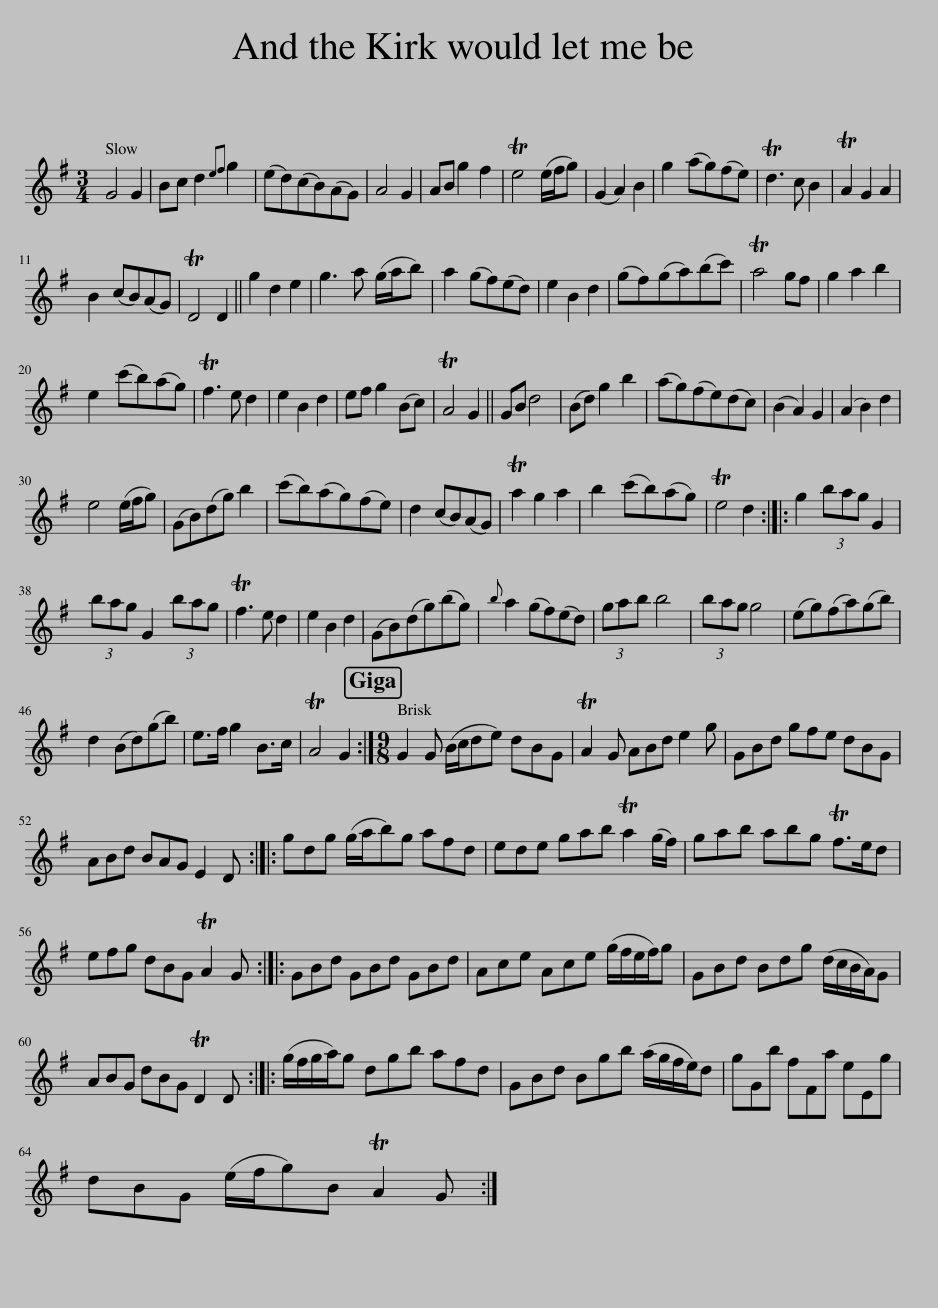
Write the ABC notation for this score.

X:1
L:1/8
M:3/4
I:linebreak $
K:G
V:1 treble
V:1
 G4 G2 | Bc d2{ef} g2 | (ed)(cB)(AG) | A4 G2 | AB g2 f2 | %5
 Te4 (e/f/g) | (G2 A2) B2 | g2 (ag)(fe) | Td3 c B2 | TA2 G2 A2 |$ %10
 B2 (cB)(AG) | TD4 D2 || g2 d2 e2 | g3 a (g/a/b) | a2 (gf)(ed) | %15
 e2 B2 d2 | (gf)(ga)(bc') | Ta4 gf | g2 a2 b2 |$ e2 (c'b)(ag) | %20
 Tf3 e d2 | e2 B2 d2 | ef g2 (Bc) | TA4 G2 || GB d4 | %25
 (Bd) g2 b2 | (ag)(fe)(dc) | (B2 A2) G2 | (A2 B2) d2 |$ e4 (e/f/g) | %30
 (GB)(dg) b2 | (c'b)(ag)(fe) | d2 (cB)(AG) | Ta2 g2 a2 | b2 (c'b)(ag) | %35
 Te4 d2 :: g2 (3bag G2 |$ (3bag G2 (3bag | Tf3 e d2 | e2 B2 d2 | %40
 (GB)(dg)(bg) |{b} a2 (gf)(ed) | (3gab b4 | (3bag g4 | (eg)(fa)(gb) |$ %45
 d2 (Bd)(gb) | e>f g2 B>c | TA4 G2 :|[M:9/8] G2 G (B/c/de) dBG | TA2 G ABd e2 g | %50
 GBd gfe dBG |$ ABd BAG E2 D :: gdg (g/a/b)g afd | ede gab Ta2 (g/f/) | gab abg Tf>ed |$ %55
 efg dBG TA2 G :: GBd GBd GBd | Ace Ace (g/f/e/f/)g | GBd Bdg (d/c/B/A/)G |$ ABG dBG TD2 D :: %60
 (g/f/g/a/)g dgb afd | GBd Bgb (a/g/f/e/)d | gGb fFa eEg |$ dBG (e/f/g)B TA2 G :| %64
